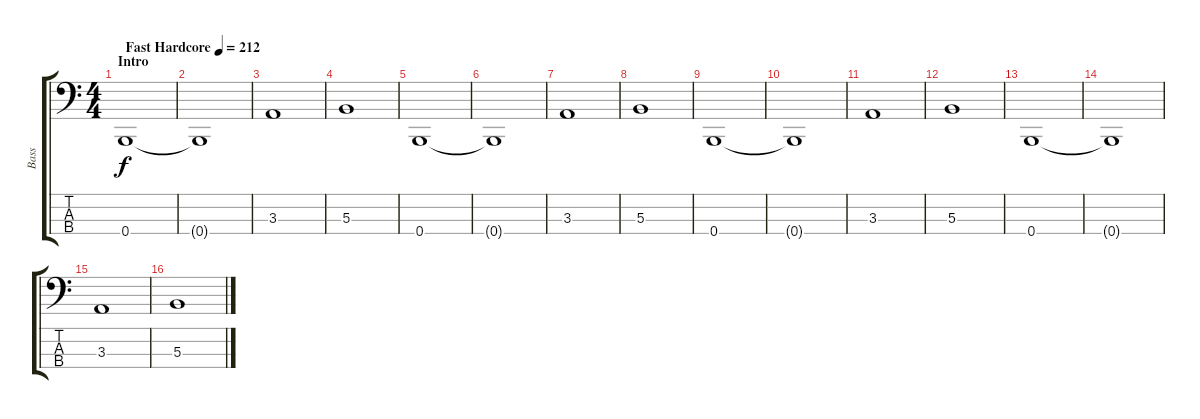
\track ("Bass" "Bass") {instrument electricbasspick}
\staff {score tabs}
\tuning (E2 B1 Gb1 B0) {hide}
\ts (4 4)
\section ("" "Intro")
\tempo (212 "Fast Hardcore")
\clef f4
\ks c
0.4.1{dy f instrument electricbasspick} |
0.4{t}.1 |
3.3.1 |
5.3.1 |
0.4.1 |
0.4{t}.1 |
3.3.1 |
5.3.1 |
0.4.1 |
0.4{t}.1 |
3.3.1 |
5.3.1 |
0.4.1 |
0.4{t}.1 |
3.3.1 |
5.3.1
